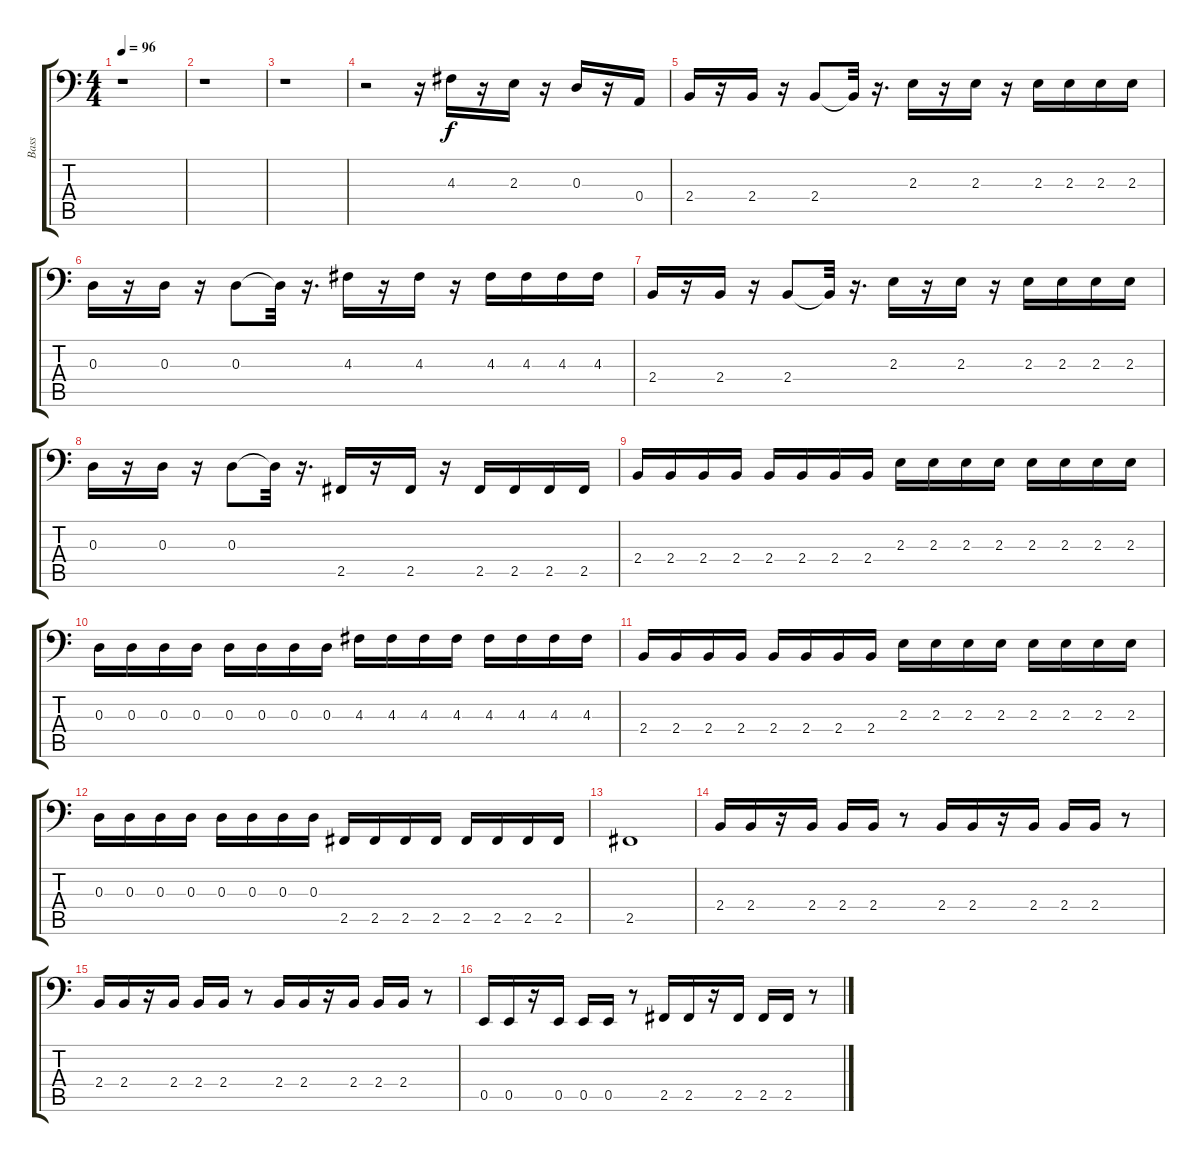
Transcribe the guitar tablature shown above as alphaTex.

\track ("Bass" "Bass") {instrument electricbassfinger}
\staff {score tabs}
\tuning (C3 G2 D2 A1 E1 B0) {hide}
\ts (4 4)
\tempo 96
\clef f4
\ks c
r.1{dy f instrument electricbassfinger} |
r.1 |
r.1 |
r.2 r.16 4.3.16 r.16 2.3.16 r.16 0.3.16 r.16 0.4.16 |
2.4.16 r.16 2.4.16 r.16 2.4.8 2.4{t}.32 r.16{d} 2.3.16 r.16 2.3.16 r.16 2.3.16 2.3.16 2.3.16 2.3.16 |
0.3.16 r.16 0.3.16 r.16 0.3.8 0.3{t}.32 r.16{d} 4.3.16 r.16 4.3.16 r.16 4.3.16 4.3.16 4.3.16 4.3.16 |
2.4.16 r.16 2.4.16 r.16 2.4.8 2.4{t}.32 r.16{d} 2.3.16 r.16 2.3.16 r.16 2.3.16 2.3.16 2.3.16 2.3.16 |
0.3.16 r.16 0.3.16 r.16 0.3.8 0.3{t}.32 r.16{d} 2.5.16 r.16 2.5.16 r.16 2.5.16 2.5.16 2.5.16 2.5.16 |
2.4.16 2.4.16 2.4.16 2.4.16 2.4.16 2.4.16 2.4.16 2.4.16 2.3.16 2.3.16 2.3.16 2.3.16 2.3.16 2.3.16 2.3.16 2.3.16 |
0.3.16 0.3.16 0.3.16 0.3.16 0.3.16 0.3.16 0.3.16 0.3.16 4.3.16 4.3.16 4.3.16 4.3.16 4.3.16 4.3.16 4.3.16 4.3.16 |
2.4.16 2.4.16 2.4.16 2.4.16 2.4.16 2.4.16 2.4.16 2.4.16 2.3.16 2.3.16 2.3.16 2.3.16 2.3.16 2.3.16 2.3.16 2.3.16 |
0.3.16 0.3.16 0.3.16 0.3.16 0.3.16 0.3.16 0.3.16 0.3.16 2.5.16 2.5.16 2.5.16 2.5.16 2.5.16 2.5.16 2.5.16 2.5.16 |
2.5.1 |
2.4.16 2.4.16 r.16 2.4.16 2.4.16 2.4.16 r.8 2.4.16 2.4.16 r.16 2.4.16 2.4.16 2.4.16 r.8 |
2.4.16 2.4.16 r.16 2.4.16 2.4.16 2.4.16 r.8 2.4.16 2.4.16 r.16 2.4.16 2.4.16 2.4.16 r.8 |
0.5.16 0.5.16 r.16 0.5.16 0.5.16 0.5.16 r.8 2.5.16 2.5.16 r.16 2.5.16 2.5.16 2.5.16 r.8
